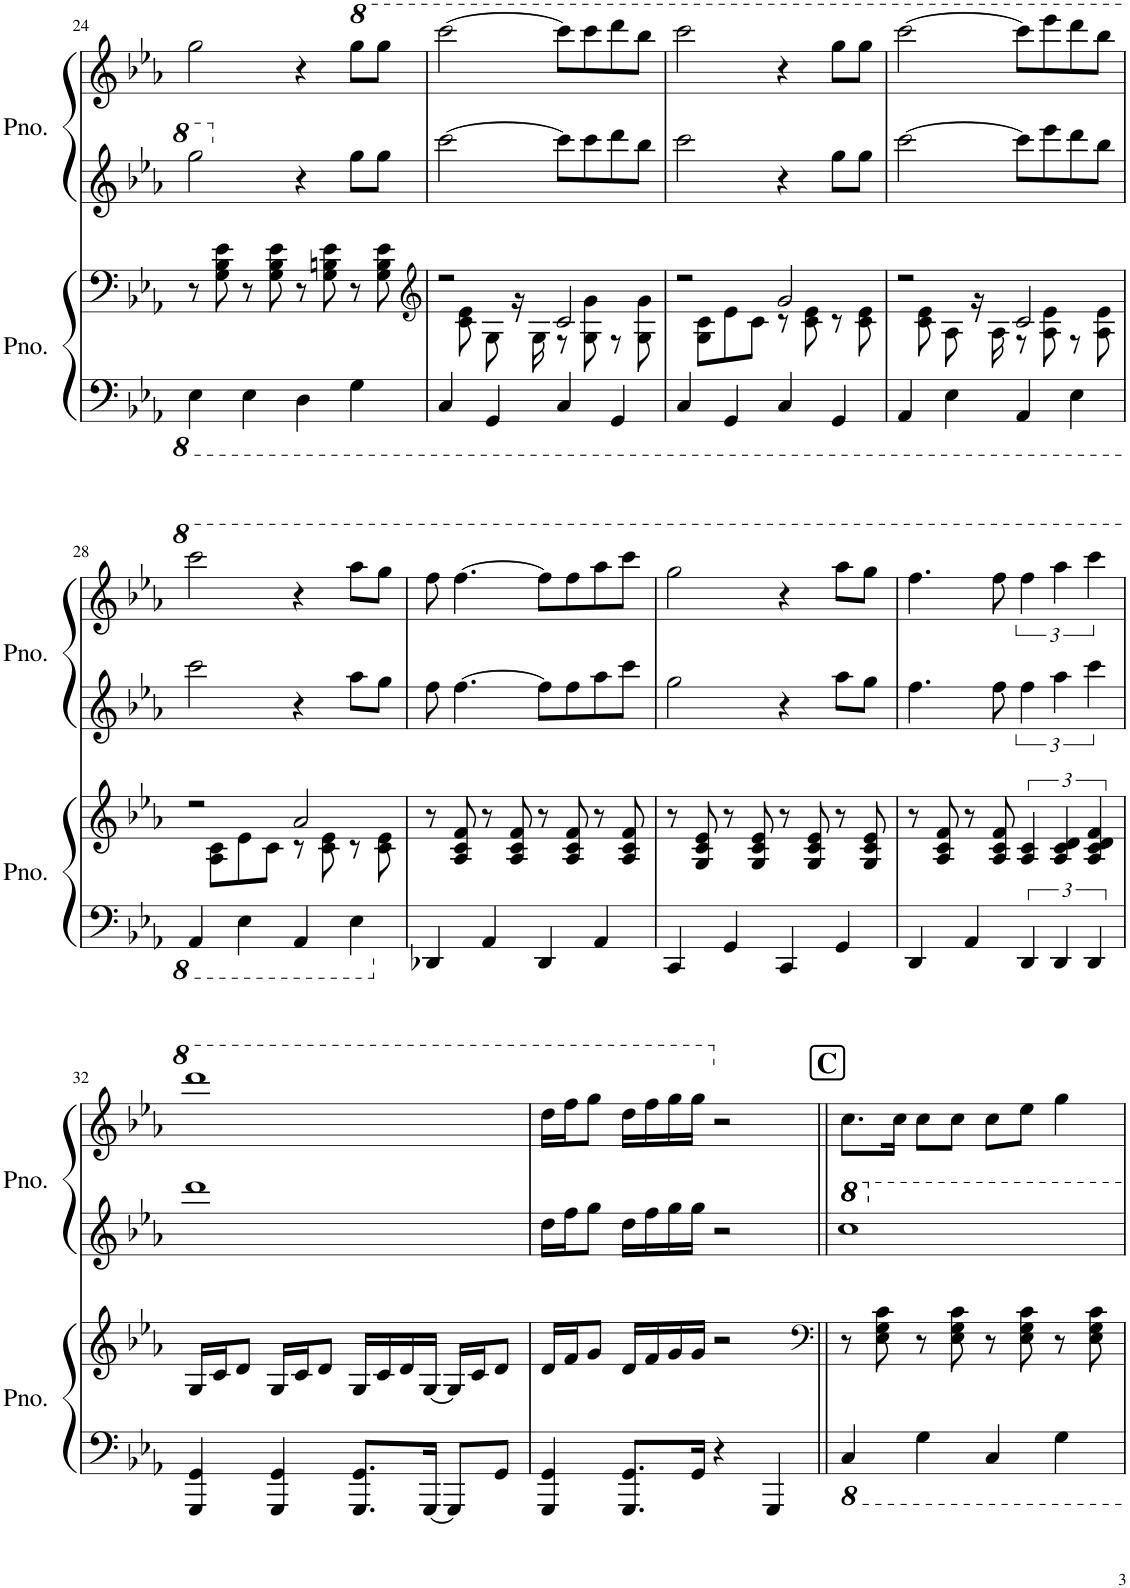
**kern	**kern	**kern	**kern
*part2	*part2	*part1	*part1
*staff4	*staff3	*staff2	*staff1
*I"Piano	*	*I"Piano	*
*I'Pno.	*	*I'Pno.	*
!!LO:PB:g=z
*clefF4	*clefF4	*clefG2	*clefG2
*k[b-e-a-]	*k[b-e-a-]	*k[b-e-a-]	*k[b-e-a-]
*M4/4	*M4/4	*M4/4	*M4/4
=24	=24	=24	=24
4EE-\	8r	2ggg\	2gg\
.	8G\ 8B-\ 8e-\	.	.
4EE-\	8r	.	.
.	8G\ 8B-\ 8e-\	.	.
4DD\	8r	4r	4r
.	8G\ 8Bn\ 8e-\	.	.
*	*	*	*8va
4GG\	8r	8gg\L	8ggg\L
.	8G\ 8B\ 8e-\	8gg\J	8ggg\J
=25	=25	=25	=25
*	*clefG2	*	*
*	*^	*	*
4CC/	2r	8ryy	[2ccc\	[2cccc\
.	.	8c\ 8e-\	.	.
4GGG/	.	8G\	.	.
.	.	16r	.	.
.	.	16G\	.	.
4CC/	2c/	8r	8ccc\L]	8cccc\L]
.	.	8G\ 8g\	8ccc\	8cccc\
4GGG/	.	8r	8ddd\	8dddd\
.	.	8G\ 8g\	8bb-\J	8bbb-\J
=26	=26	=26	=26	=26
4CC/	2r	8ryy	2ccc\	2cccc\
.	.	8G\ 8c\L	.	.
4GGG/	.	8e-\	.	.
.	.	8c\J	.	.
4CC/	2g/	8r	4r	4r
.	.	8c\ 8e-\	.	.
4GGG/	.	8r	8gg\L	8ggg\L
.	.	8c\ 8e-\	8gg\J	8ggg\J
=27	=27	=27	=27	=27
4AAA-/	2r	8ryy	[2ccc\	[2cccc\
.	.	8c\ 8e-\	.	.
4EE-\	.	8A-\	.	.
.	.	16r	.	.
.	.	16A-\	.	.
4AAA-/	2c/	8r	8ccc\L]	8cccc\L]
.	.	8A-\ 8e-\	8eee-\	8eeee-\
4EE-\	.	8r	8ddd\	8dddd\
.	.	8A-\ 8e-\	8bb-\J	8bbb-\J
!!LO:LB:g=z
=28	=28	=28	=28	=28
4AAA-/	2r	8ryy	2ccc\	2cccc\
.	.	8A-\ 8c\L	.	.
4EE-\	.	8e-\	.	.
.	.	8c\J	.	.
4AAA-/	2a-/	8r	4r	4r
.	.	8c\ 8e-\	.	.
4EE-\	.	8r	8aa-\L	8aaa-\L
.	.	8c\ 8e-\	8gg\J	8ggg\J
*	*v	*v	*	*
=29	=29	=29	=29
4DD-X/	8r	8ff\	8fff\
.	8A-/ 8c/ 8f/	[4.ff\	[4.fff\
4AA-/	8r	.	.
.	8A-/ 8c/ 8f/	.	.
4DD-/	8r	8ff\L]	8fff\L]
.	8A-/ 8c/ 8f/	8ff\	8fff\
4AA-/	8r	8aa-\	8aaa-\
.	8A-/ 8c/ 8f/	8ccc\J	8cccc\J
=30	=30	=30	=30
4CC/	8r	2gg\	2ggg\
.	8G/ 8c/ 8e-/	.	.
4GG/	8r	.	.
.	8G/ 8c/ 8e-/	.	.
4CC/	8r	4r	4r
.	8G/ 8c/ 8e-/	.	.
4GG/	8r	8aa-\L	8aaa-\L
.	8G/ 8c/ 8e-/	8gg\J	8ggg\J
=31	=31	=31	=31
4DD/	8r	4.ff\	4.fff\
.	8A-/ 8c/ 8f/	.	.
4AA-/	8r	.	.
.	8A-/ 8c/ 8f/	8ff\	8fff\
6DD/	6A-/ 6c/	6ff\	6fff\
6DD/	6A-/ 6c/ 6d/	6aa-\	6aaa-\
6DD/	6A-/ 6c/ 6d/ 6f/	6ccc\	6cccc\
!!LO:LB:g=z
=32	=32	=32	=32
4GGG/ 4GG/	16G/LL	1ddd	1dddd
.	16c/J	.	.
.	8d/J	.	.
4GGG/ 4GG/	16G/LL	.	.
.	16c/J	.	.
.	8d/J	.	.
8.GGG/ 8.GG/L	16G/LL	.	.
.	16c/	.	.
.	16d/	.	.
[16GGG/Jk	[16G/JJ	.	.
8GGG/L]	16G/LL]	.	.
.	16c/J	.	.
8GG/J	8d/J	.	.
=33	=33	=33	=33
4GGG/ 4GG/	16d/LL	16dd\LL	16ddd\LL
.	16f/J	16ff\J	16fff\J
.	8g/J	8gg\J	8ggg\J
8.GGG/ 8.GG/L	16d/LL	16dd\LL	16ddd\LL
.	16f/	16ff\	16fff\
.	16g/	16gg\	16ggg\
16GG/Jk	16g/JJ	16gg\JJ	16ggg\JJ
*	*	*	*X8va
4r	2r	2r	2r
4GGG/	.	.	.
!!LO:REH:place=s1:a:B:cj:fs=14:t=C
=34||	=34||	=34||	=34||
*	*clefF4	*	*
*	*	*8va	*
4CC/	8r	1ccc	8.cc\L
.	8E-\ 8G\ 8c\	.	.
.	.	.	16cc\Jk
4GG\	8r	.	8cc\L
.	8E-\ 8G\ 8c\	.	8cc\J
4CC/	8r	.	8cc\L
.	8E-\ 8G\ 8c\	.	8ee-\J
4GG\	8r	.	4gg\
.	8E-\ 8G\ 8c\	.	.
*	*	*X8va	*
=	=	=	=
*-	*-	*-	*-
